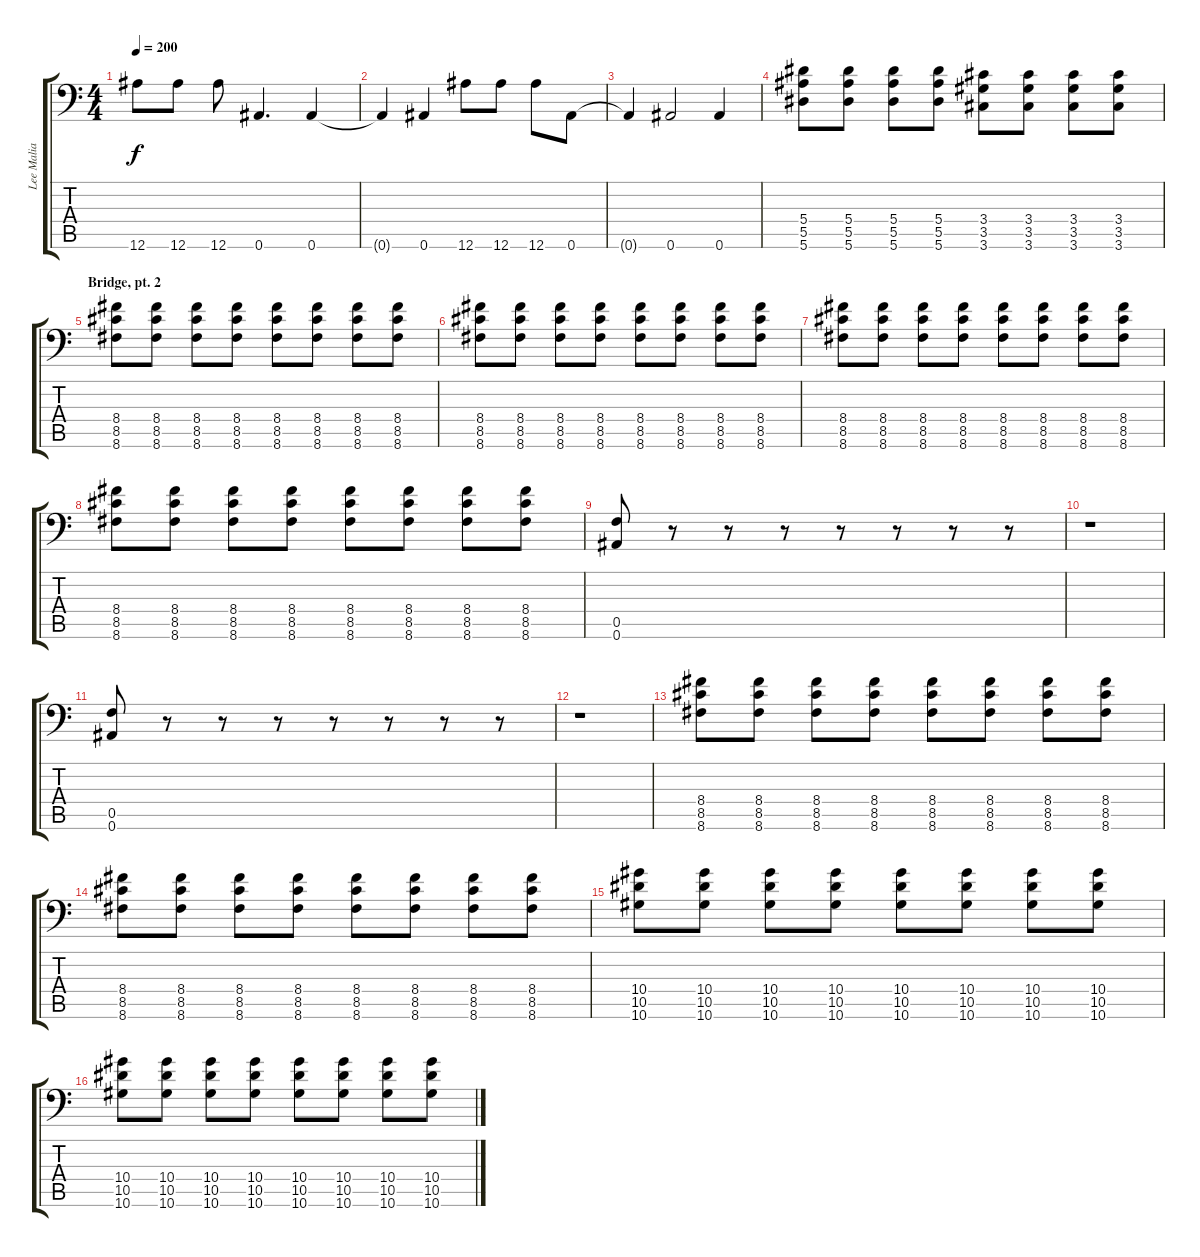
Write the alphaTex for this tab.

\track ("Lee Malia" "Lee Malia") {instrument distortionguitar}
\staff {score tabs}
\tuning (C4 G3 Eb3 Bb2 F2 Bb1) {hide}
\ts (4 4)
\tempo 200
\clef f4
\ks c
12.6.8{dy f} 12.6.8 12.6.8 0.6.4{d} 0.6.4 |
0.6{t}.4 0.6.4 12.6.8 12.6.8 12.6.8 0.6.8 |
0.6{t}.4 0.6.2 0.6.4 |
(5.4 5.5 5.6).8 (5.4 5.5 5.6).8 (5.4 5.5 5.6).8 (5.4 5.5 5.6).8 (3.4 3.5 3.6).8 (3.4 3.5 3.6).8 (3.4 3.5 3.6).8 (3.4 3.5 3.6).8 |
\section ("" "Bridge, pt. 2")
(8.4 8.5 8.6).8 (8.4 8.5 8.6).8 (8.4 8.5 8.6).8 (8.4 8.5 8.6).8 (8.4 8.5 8.6).8 (8.4 8.5 8.6).8 (8.4 8.5 8.6).8 (8.4 8.5 8.6).8 |
(8.4 8.5 8.6).8 (8.4 8.5 8.6).8 (8.4 8.5 8.6).8 (8.4 8.5 8.6).8 (8.4 8.5 8.6).8 (8.4 8.5 8.6).8 (8.4 8.5 8.6).8 (8.4 8.5 8.6).8 |
(8.4 8.5 8.6).8 (8.4 8.5 8.6).8 (8.4 8.5 8.6).8 (8.4 8.5 8.6).8 (8.4 8.5 8.6).8 (8.4 8.5 8.6).8 (8.4 8.5 8.6).8 (8.4 8.5 8.6).8 |
(8.4 8.5 8.6).8 (8.4 8.5 8.6).8 (8.4 8.5 8.6).8 (8.4 8.5 8.6).8 (8.4 8.5 8.6).8 (8.4 8.5 8.6).8 (8.4 8.5 8.6).8 (8.4 8.5 8.6).8 |
(0.5 0.6).8 r.8 r.8 r.8 r.8 r.8 r.8 r.8 |
r.1 |
(0.5 0.6).8 r.8 r.8 r.8 r.8 r.8 r.8 r.8 |
r.1 |
(8.4 8.5 8.6).8 (8.4 8.5 8.6).8 (8.4 8.5 8.6).8 (8.4 8.5 8.6).8 (8.4 8.5 8.6).8 (8.4 8.5 8.6).8 (8.4 8.5 8.6).8 (8.4 8.5 8.6).8 |
(8.4 8.5 8.6).8 (8.4 8.5 8.6).8 (8.4 8.5 8.6).8 (8.4 8.5 8.6).8 (8.4 8.5 8.6).8 (8.4 8.5 8.6).8 (8.4 8.5 8.6).8 (8.4 8.5 8.6).8 |
(10.4 10.5 10.6).8 (10.4 10.5 10.6).8 (10.4 10.5 10.6).8 (10.4 10.5 10.6).8 (10.4 10.5 10.6).8 (10.4 10.5 10.6).8 (10.4 10.5 10.6).8 (10.4 10.5 10.6).8 |
(10.4 10.5 10.6).8 (10.4 10.5 10.6).8 (10.4 10.5 10.6).8 (10.4 10.5 10.6).8 (10.4 10.5 10.6).8 (10.4 10.5 10.6).8 (10.4 10.5 10.6).8 (10.4 10.5 10.6).8
